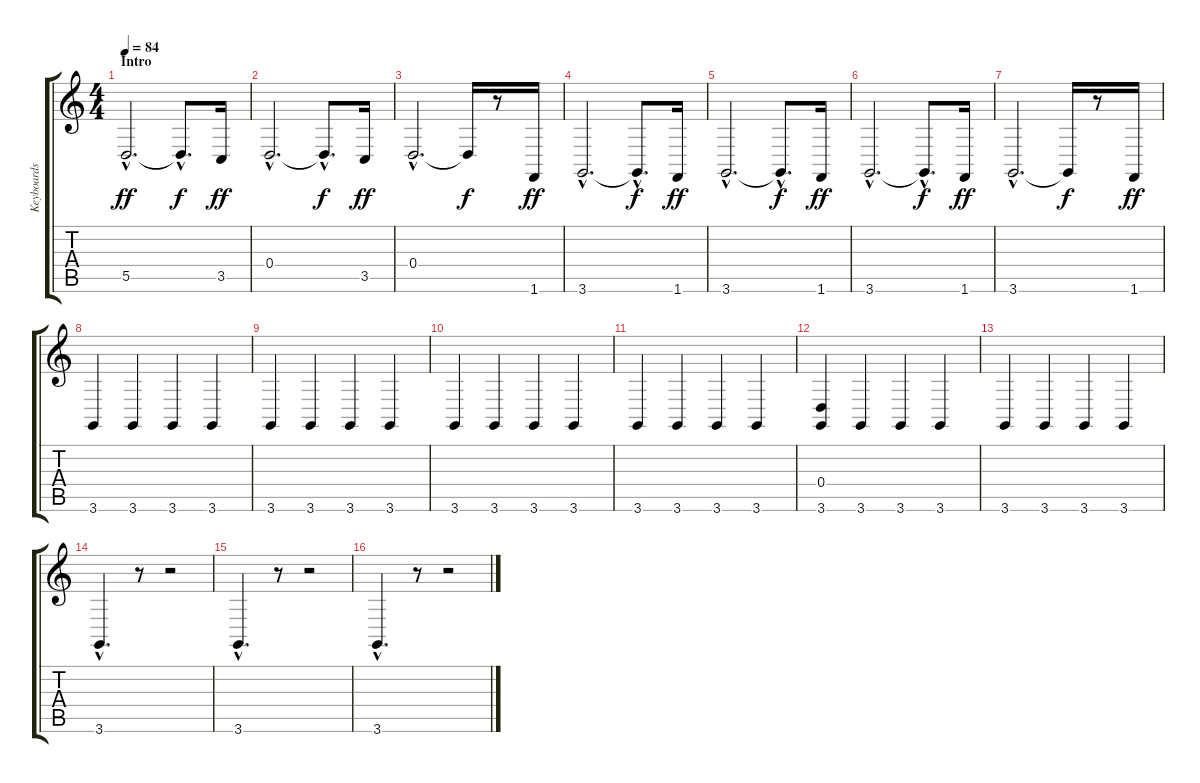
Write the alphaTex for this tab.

\track ("Keyboards L. (Ian Anderson)" "Keyboards ") {instrument pad7halo}
\staff {score tabs}
\tuning (E4 B3 G3 D3 A2 E2) {hide}
\ts (4 4)
\section ("" "Intro")
\tempo 84
\clef g2
\ks c
5.5{hac}.2{d dy ff instrument pad7halo} 5.5{hac t}.8{d dy f} 3.5.16{dy ff} |
0.4{hac}.2{d} 0.4{hac t}.8{d dy f} 3.5.16{dy ff} |
0.4{hac}.2{d} 0.4{t}.16{dy f} r.8 1.6.16{dy ff} |
3.6{hac}.2{d} 3.6{hac t}.8{d dy f} 1.6.16{dy ff} |
3.6{hac}.2{d} 3.6{hac t}.8{d dy f} 1.6.16{dy ff} |
3.6{hac}.2{d} 3.6{hac t}.8{d dy f} 1.6.16{dy ff} |
3.6{hac}.2{d} 3.6{t}.16{dy f} r.8 1.6.16{dy ff} |
3.6.4 3.6.4 3.6.4 3.6.4 |
3.6.4 3.6.4 3.6.4 3.6.4 |
3.6.4 3.6.4 3.6.4 3.6.4 |
3.6.4 3.6.4 3.6.4 3.6.4 |
(0.4 3.6).4 3.6.4 3.6.4 3.6.4 |
3.6.4 3.6.4 3.6.4 3.6.4 |
3.6{hac}.4{d} r.8 r.2 |
3.6{hac}.4{d} r.8 r.2 |
3.6{hac}.4{d} r.8 r.2
